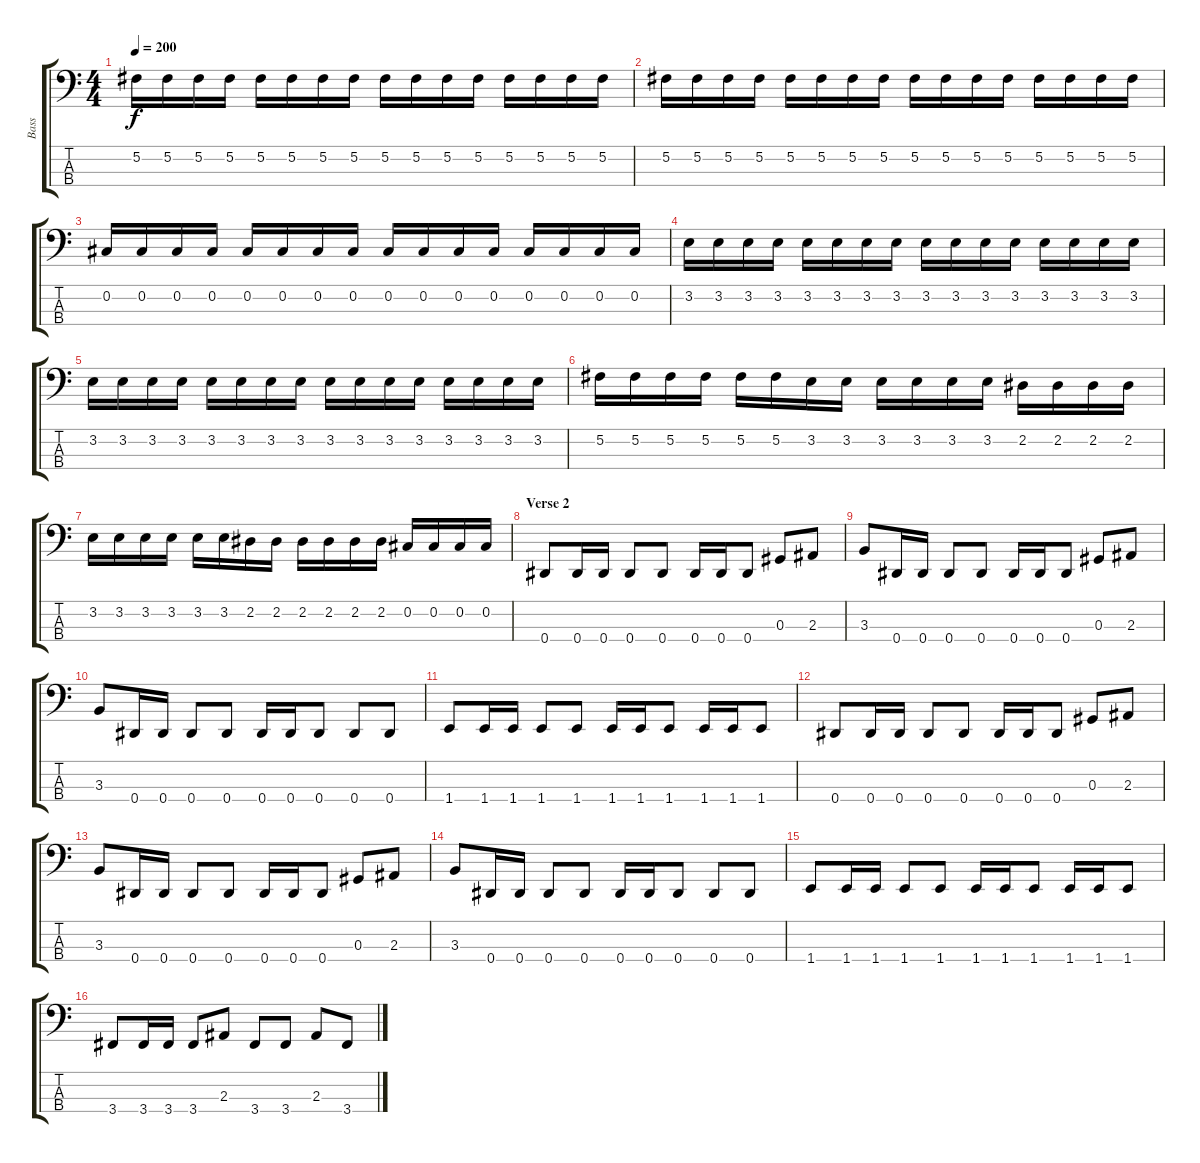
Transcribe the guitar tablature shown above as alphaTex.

\track ("Bass" "Bass") {instrument electricbasspick}
\staff {score tabs}
\tuning (Gb2 Db2 Ab1 Eb1) {hide}
\ts (4 4)
\tempo 200
\clef f4
\ks c
5.2.16{dy f} 5.2.16 5.2.16 5.2.16 5.2.16 5.2.16 5.2.16 5.2.16 5.2.16 5.2.16 5.2.16 5.2.16 5.2.16 5.2.16 5.2.16 5.2.16 |
5.2.16 5.2.16 5.2.16 5.2.16 5.2.16 5.2.16 5.2.16 5.2.16 5.2.16 5.2.16 5.2.16 5.2.16 5.2.16 5.2.16 5.2.16 5.2.16 |
0.2.16 0.2.16 0.2.16 0.2.16 0.2.16 0.2.16 0.2.16 0.2.16 0.2.16 0.2.16 0.2.16 0.2.16 0.2.16 0.2.16 0.2.16 0.2.16 |
3.2.16 3.2.16 3.2.16 3.2.16 3.2.16 3.2.16 3.2.16 3.2.16 3.2.16 3.2.16 3.2.16 3.2.16 3.2.16 3.2.16 3.2.16 3.2.16 |
3.2.16 3.2.16 3.2.16 3.2.16 3.2.16 3.2.16 3.2.16 3.2.16 3.2.16 3.2.16 3.2.16 3.2.16 3.2.16 3.2.16 3.2.16 3.2.16 |
5.2.16 5.2.16 5.2.16 5.2.16 5.2.16 5.2.16 3.2.16 3.2.16 3.2.16 3.2.16 3.2.16 3.2.16 2.2.16 2.2.16 2.2.16 2.2.16 |
3.2.16 3.2.16 3.2.16 3.2.16 3.2.16 3.2.16 2.2.16 2.2.16 2.2.16 2.2.16 2.2.16 2.2.16 0.2.16 0.2.16 0.2.16 0.2.16 |
\section ("" "Verse 2")
0.4.8 0.4.16 0.4.16 0.4.8 0.4.8 0.4.16 0.4.16 0.4.8 0.3.8 2.3.8 |
3.3.8 0.4.16 0.4.16 0.4.8 0.4.8 0.4.16 0.4.16 0.4.8 0.3.8 2.3.8 |
3.3.8 0.4.16 0.4.16 0.4.8 0.4.8 0.4.16 0.4.16 0.4.8 0.4.8 0.4.8 |
1.4.8 1.4.16 1.4.16 1.4.8 1.4.8 1.4.16 1.4.16 1.4.8 1.4.16 1.4.16 1.4.8 |
0.4.8 0.4.16 0.4.16 0.4.8 0.4.8 0.4.16 0.4.16 0.4.8 0.3.8 2.3.8 |
3.3.8 0.4.16 0.4.16 0.4.8 0.4.8 0.4.16 0.4.16 0.4.8 0.3.8 2.3.8 |
3.3.8 0.4.16 0.4.16 0.4.8 0.4.8 0.4.16 0.4.16 0.4.8 0.4.8 0.4.8 |
1.4.8 1.4.16 1.4.16 1.4.8 1.4.8 1.4.16 1.4.16 1.4.8 1.4.16 1.4.16 1.4.8 |
3.4.8 3.4.16 3.4.16 3.4.8 2.3.8 3.4.8 3.4.8 2.3.8 3.4.8
